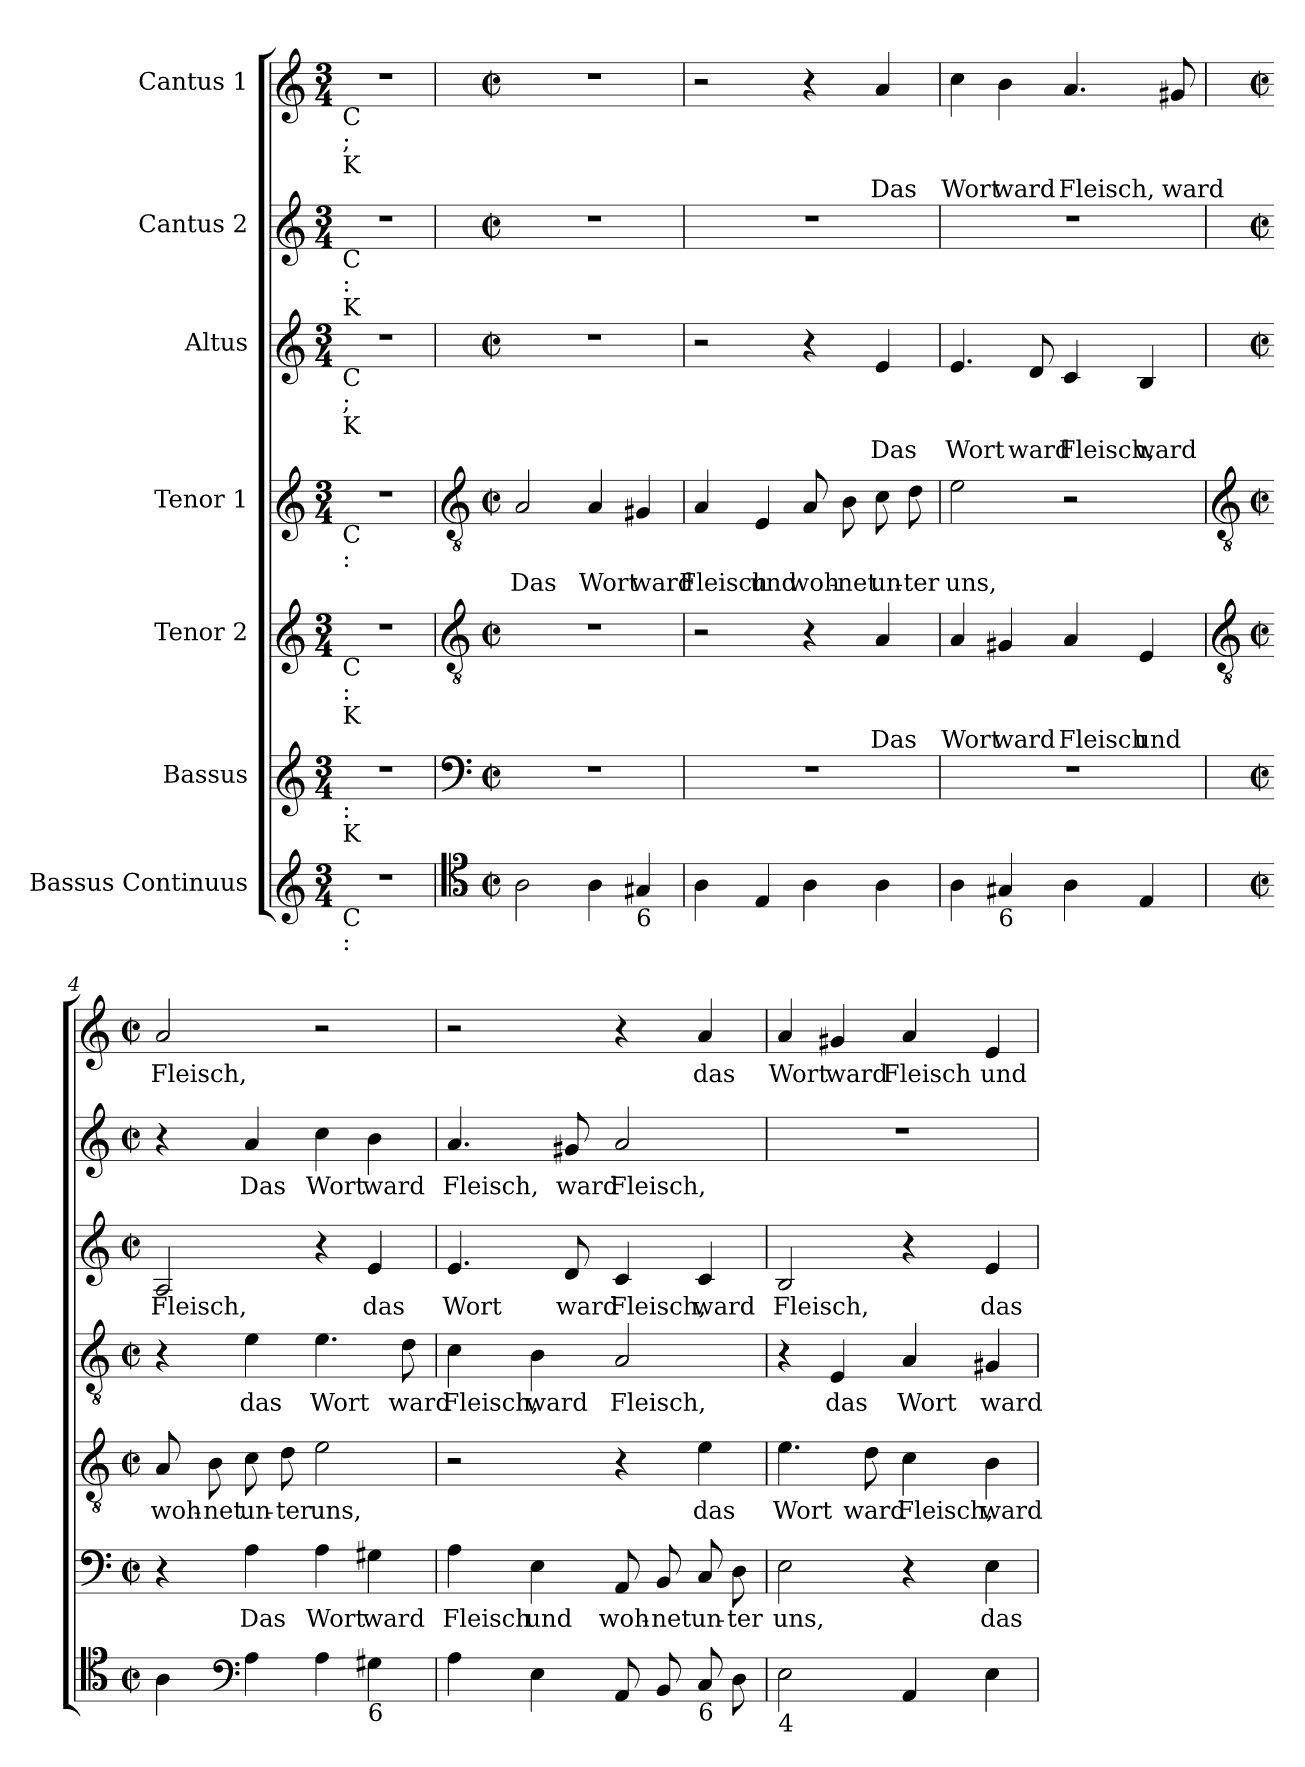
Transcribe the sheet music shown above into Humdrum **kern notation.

**kern	**kern	**text	**kern	**text	**kern	**text	**kern	**text	**kern	**text	**kern	**text
*part7	*part6	*part6	*part5	*part5	*part4	*part4	*part3	*part3	*part2	*part2	*part1	*part1
*staff7	*staff6	*staff6	*staff5	*staff5	*staff4	*staff4	*staff3	*staff3	*staff2	*staff2	*staff1	*staff1
*I"Bassus Continuus	*I"Bassus	*	*I"Tenor 2	*	*I"Tenor 1	*	*I"Altus	*	*I"Cantus 2	*	*I"Cantus 1	*
*clefG2	*clefG2	*	*clefG2	*	*clefG2	*	*clefG2	*	*clefG2	*	*clefG2	*
*k[]	*k[]	*	*k[]	*	*k[]	*	*k[]	*	*k[]	*	*k[]	*
*C:	*C:	*	*C:	*	*C:	*	*C:	*	*C:	*	*C:	*
*M3/4	*M3/4	*	*M3/4	*	*M3/4	*	*M3/4	*	*M3/4	*	*M3/4	*
=	=	=	=	=	=	=	=	=	=	=	=	=
!	!	!	!	!	!	!	!	!	!	!	!LO:TX:b:t=C	!
!	!	!	!	!	!	!	!	!	!	!	!LO:TX:b:t=;	!
!	!	!	!	!	!	!	!	!	!	!	!LO:TX:b:t=K	!
!	!	!	!	!	!	!	!	!	!LO:TX:b:t=C	!	!	!
!	!	!	!	!	!	!	!	!	!LO:TX:b:t=&colon;	!	!	!
!	!	!	!	!	!	!	!	!	!LO:TX:b:t=K	!	!	!
!	!	!	!	!	!	!	!LO:TX:b:t=C	!	!	!	!	!
!	!	!	!	!	!	!	!LO:TX:b:t=;	!	!	!	!	!
!	!	!	!	!	!	!	!LO:TX:b:t=K	!	!	!	!	!
!	!	!	!	!	!LO:TX:b:t=C	!	!	!	!	!	!	!
!	!	!	!	!	!LO:TX:b:t=&colon;	!	!	!	!	!	!	!
!	!	!	!LO:TX:b:t=C	!	!	!	!	!	!	!	!	!
!	!	!	!LO:TX:b:t=&colon;	!	!	!	!	!	!	!	!	!
!	!	!	!LO:TX:b:t=K	!	!	!	!	!	!	!	!	!
!	!LO:TX:b:t=&colon;	!	!	!	!	!	!	!	!	!	!	!
!	!LO:TX:b:t=K	!	!	!	!	!	!	!	!	!	!	!
!LO:TX:b:t=C	!	!	!	!	!	!	!	!	!	!	!	!
!LO:TX:b:t=&colon;	!	!	!	!	!	!	!	!	!	!	!	!
2.r	2.r	.	2.r	.	2.r	.	2.r	.	2.r	.	2.r	.
!!LO:LB:g=z
=1	=1	=1	=1	=1	=1	=1	=1	=1	=1	=1	=1	=1
*clefC4	*clefF4	*	*clefGv2	*	*clefGv2	*	*	*	*	*	*	*
*M2/2	*M2/2	*	*M2/2	*	*M2/2	*	*M2/2	*	*M2/2	*	*M2/2	*
*met(c|)	*met(c|)	*	*met(c|)	*	*met(c|)	*	*met(c|)	*	*met(c|)	*	*met(c|)	*
!	!	!	!	!	!	!LO:LY:b	!	!	!	!	!	!
2A	1r	.	1r	.	2A	Das	1r	.	1r	.	1r	.
!	!	!	!	!	!	!LO:LY:b	!	!	!	!	!	!
4A	.	.	.	.	4A	Wort	.	.	.	.	.	.
!LO:TX:b:t=6	!	!	!	!	!	!	!	!	!	!	!	!
!	!	!	!	!	!	!LO:LY:b	!	!	!	!	!	!
4G#X	.	.	.	.	4G#X	ward	.	.	.	.	.	.
=2	=2	=2	=2	=2	=2	=2	=2	=2	=2	=2	=2	=2
!	!	!	!	!	!	!LO:LY:b	!	!	!	!	!	!
4A	1r	.	2r	.	4A	Fleisch	2r	.	1r	.	2r	.
!	!	!	!	!	!	!LO:LY:b	!	!	!	!	!	!
4E	.	.	.	.	4E	und	.	.	.	.	.	.
!	!	!	!	!	!	!LO:LY:b	!	!	!	!	!	!
4A	.	.	4r	.	8A	woh-	4r	.	.	.	4r	.
!	!	!	!	!	!	!LO:LY:b	!	!	!	!	!	!
.	.	.	.	.	8B	-net	.	.	.	.	.	.
!	!	!	!	!LO:LY:b	!	!LO:LY:b	!	!LO:LY:b	!	!	!	!LO:LY:b
4A	.	.	4A	Das	8c	un-	4e	Das	.	.	4a	Das
!	!	!	!	!	!	!LO:LY:b	!	!	!	!	!	!
.	.	.	.	.	8d	-ter	.	.	.	.	.	.
=3	=3	=3	=3	=3	=3	=3	=3	=3	=3	=3	=3	=3
!	!	!	!	!LO:LY:b	!	!LO:LY:b	!	!LO:LY:b	!	!	!	!LO:LY:b
4A	1r	.	4A	Wort	2e	uns,	4.e	Wort	1r	.	4cc	Wort
!LO:TX:b:t=6	!	!	!	!	!	!	!	!	!	!	!	!
!	!	!	!	!LO:LY:b	!	!	!	!	!	!	!	!LO:LY:b
4G#X	.	.	4G#X	ward	.	.	.	.	.	.	4b	ward
!	!	!	!	!	!	!	!	!LO:LY:b	!	!	!	!
.	.	.	.	.	.	.	8d	ward	.	.	.	.
!	!	!	!	!LO:LY:b	!	!	!	!LO:LY:b	!	!	!	!LO:LY:b
4A	.	.	4A	Fleisch	2r	.	4c	Fleisch,	.	.	4.a	Fleisch,
!	!	!	!	!LO:LY:b	!	!	!	!LO:LY:b	!	!	!	!
4E	.	.	4E	und	.	.	4B	ward	.	.	.	.
!	!	!	!	!	!	!	!	!	!	!	!	!LO:LY:b
.	.	.	.	.	.	.	.	.	.	.	8g#X	ward
!!LO:LB:g=z
=4	=4	=4	=4	=4	=4	=4	=4	=4	=4	=4	=4	=4
*	*	*	*clefGv2	*	*clefGv2	*	*	*	*	*	*	*
*M2/2	*M2/2	*	*M2/2	*	*M2/2	*	*M2/2	*	*M2/2	*	*M2/2	*
*met(c|)	*met(c|)	*	*met(c|)	*	*met(c|)	*	*met(c|)	*	*met(c|)	*	*met(c|)	*
!	!	!	!	!LO:LY:b	!	!	!	!LO:LY:b	!	!	!	!LO:LY:b
4A	4r	.	8A	woh-	4r	.	2A	Fleisch,	4r	.	2a	Fleisch,
!	!	!	!	!LO:LY:b	!	!	!	!	!	!	!	!
.	.	.	8B	-net	.	.	.	.	.	.	.	.
*clefF4	*	*	*	*	*	*	*	*	*	*	*	*
!	!	!LO:LY:b	!	!LO:LY:b	!	!LO:LY:b	!	!	!	!LO:LY:b	!	!
4A	4A	Das	8c	un-	4e	das	.	.	4a	Das	.	.
!	!	!	!	!LO:LY:b	!	!	!	!	!	!	!	!
.	.	.	8d	-ter	.	.	.	.	.	.	.	.
!	!	!LO:LY:b	!	!LO:LY:b	!	!LO:LY:b	!	!	!	!LO:LY:b	!	!
4A	4A	Wort	2e	uns,	4.e	Wort	4r	.	4cc	Wort	2r	.
!LO:TX:b:t=6	!	!	!	!	!	!	!	!	!	!	!	!
!	!	!LO:LY:b	!	!	!	!	!	!LO:LY:b	!	!LO:LY:b	!	!
4G#X	4G#X	ward	.	.	.	.	4e	das	4b	ward	.	.
!	!	!	!	!	!	!LO:LY:b	!	!	!	!	!	!
.	.	.	.	.	8d	ward	.	.	.	.	.	.
=5	=5	=5	=5	=5	=5	=5	=5	=5	=5	=5	=5	=5
!	!	!LO:LY:b	!	!	!	!LO:LY:b	!	!LO:LY:b	!	!LO:LY:b	!	!
4A	4A	Fleisch	2r	.	4c	Fleisch,	4.e	Wort	4.a	Fleisch,	2r	.
!	!	!LO:LY:b	!	!	!	!LO:LY:b	!	!	!	!	!	!
4E	4E	und	.	.	4B	ward	.	.	.	.	.	.
!	!	!	!	!	!	!	!	!LO:LY:b	!	!LO:LY:b	!	!
.	.	.	.	.	.	.	8d	ward	8g#X	ward	.	.
!	!	!LO:LY:b	!	!	!	!LO:LY:b	!	!LO:LY:b	!	!LO:LY:b	!	!
8AA	8AA	woh-	4r	.	2A	Fleisch,	4c	Fleisch,	2a	Fleisch,	4r	.
!	!	!LO:LY:b	!	!	!	!	!	!	!	!	!	!
8BB	8BB	-net	.	.	.	.	.	.	.	.	.	.
!LO:TX:b:t=6	!	!	!	!	!	!	!	!	!	!	!	!
!	!	!LO:LY:b	!	!LO:LY:b	!	!	!	!LO:LY:b	!	!	!	!LO:LY:b
8C	8C	un-	4e	das	.	.	4c	ward	.	.	4a	das
!	!	!LO:LY:b	!	!	!	!	!	!	!	!	!	!
8D	8D	-ter	.	.	.	.	.	.	.	.	.	.
=6	=6	=6	=6	=6	=6	=6	=6	=6	=6	=6	=6	=6
!LO:TX:b:t=4	!	!	!	!	!	!	!	!	!	!	!	!
!	!	!LO:LY:b	!	!LO:LY:b	!	!	!	!LO:LY:b	!	!	!	!LO:LY:b
2E	2E	uns,	4.e	Wort	4r	.	2B	Fleisch,	1r	.	4a	Wort
!	!	!	!	!	!	!LO:LY:b	!	!	!	!	!	!LO:LY:b
.	.	.	.	.	4E	das	.	.	.	.	4g#X	ward
!	!	!	!	!LO:LY:b	!	!	!	!	!	!	!	!
.	.	.	8d	ward	.	.	.	.	.	.	.	.
!	!	!	!	!LO:LY:b	!	!LO:LY:b	!	!	!	!	!	!LO:LY:b
4AA	4r	.	4c	Fleisch,	4A	Wort	4r	.	.	.	4a	Fleisch
!	!	!LO:LY:b	!	!LO:LY:b	!	!LO:LY:b	!	!LO:LY:b	!	!	!	!LO:LY:b
4E	4E	das	4B	ward	4G#X	ward	4e	das	.	.	4e	und
=	=	=	=	=	=	=	=	=	=	=	=	=
*-	*-	*-	*-	*-	*-	*-	*-	*-	*-	*-	*-	*-
